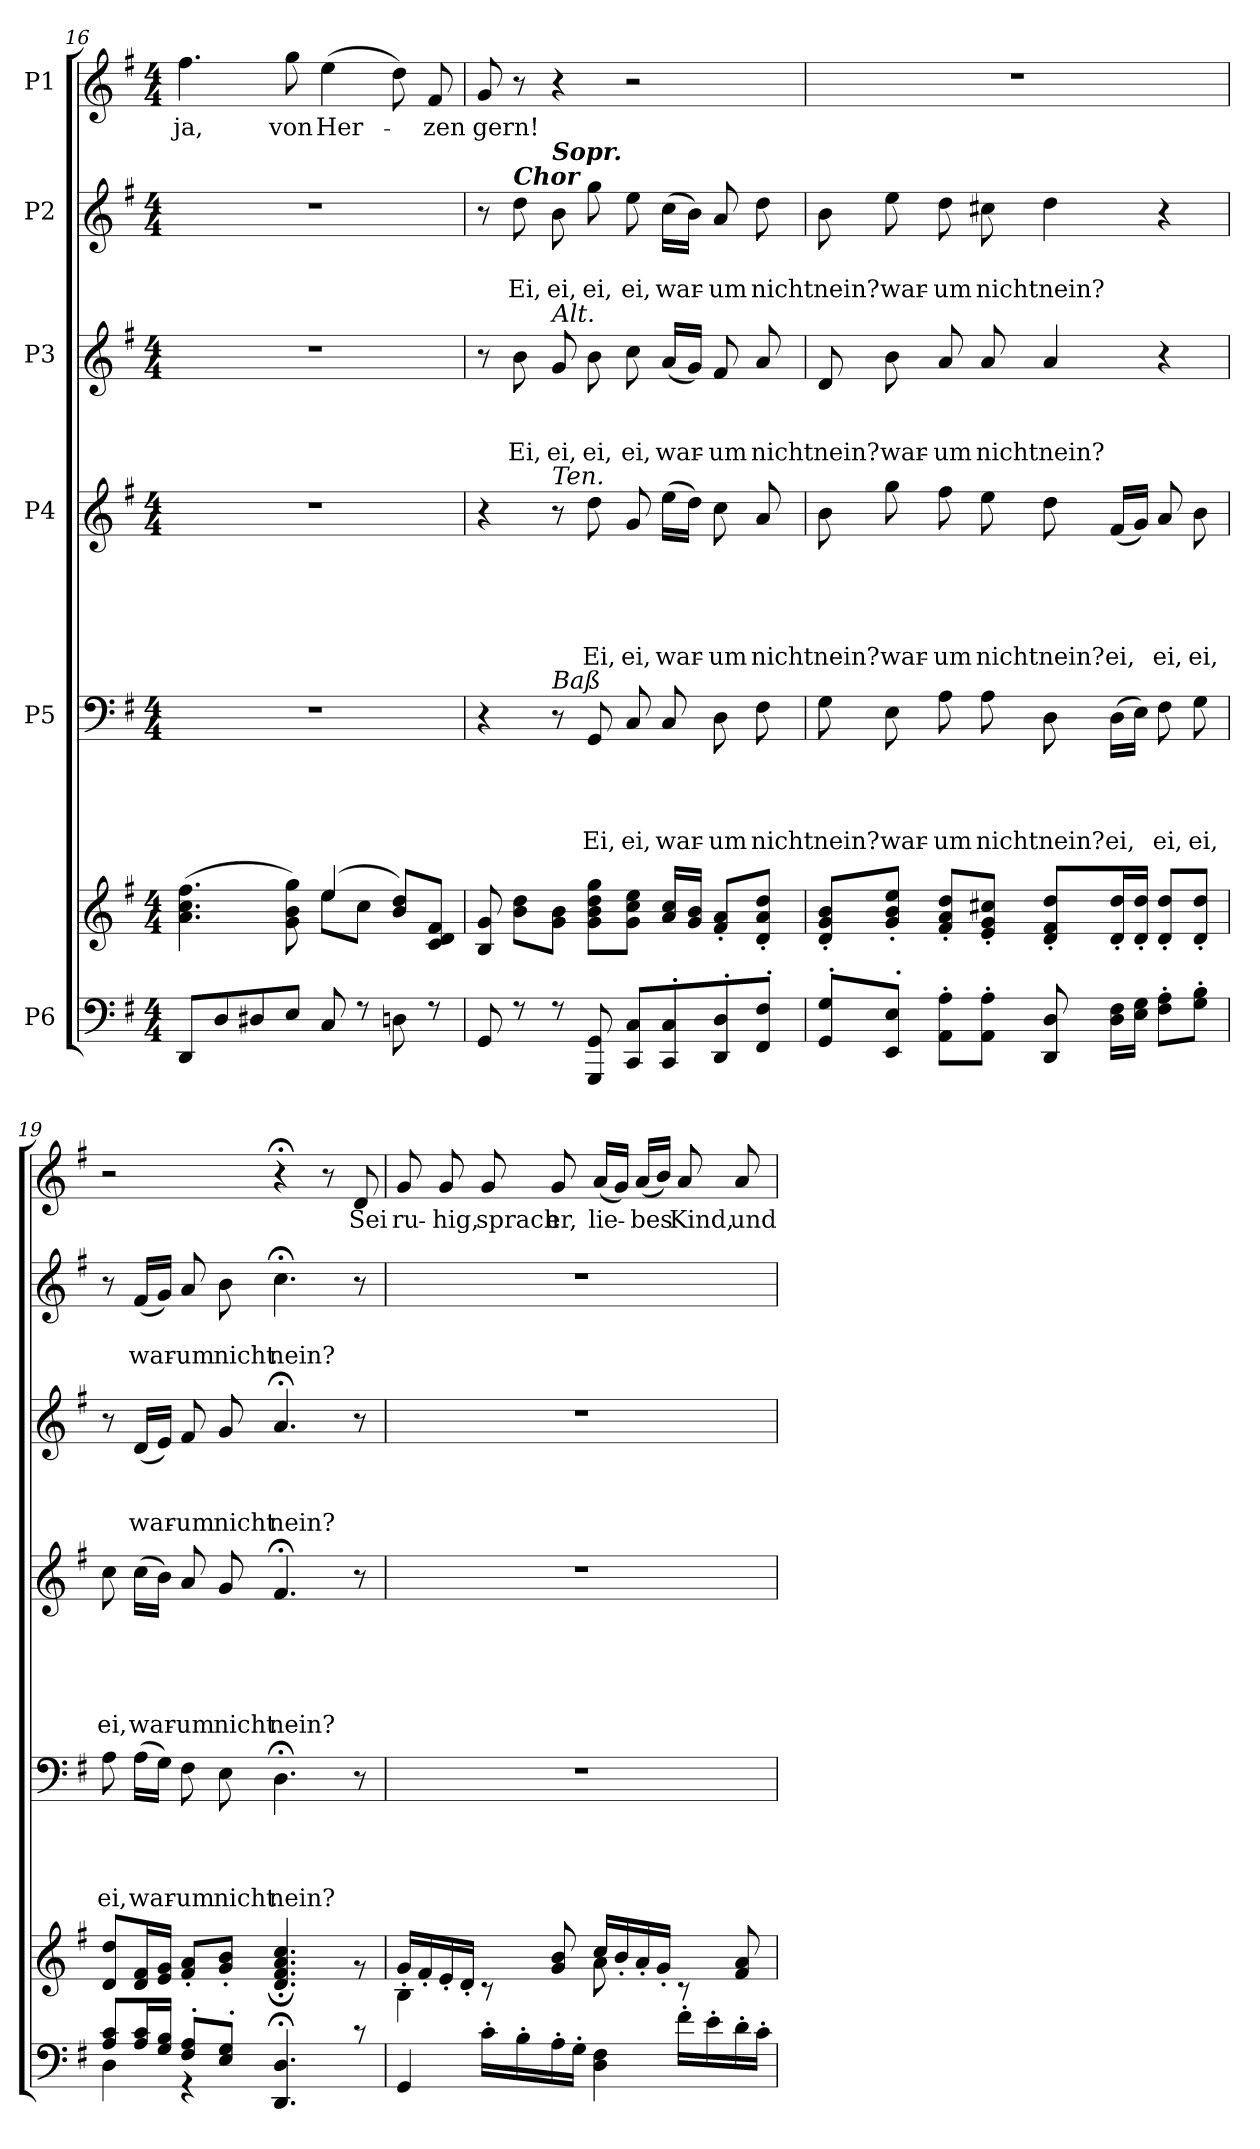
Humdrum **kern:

**kern	**kern	**kern	**text	**text	**text	**text	**kern	**text	**text	**text	**text	**text	**kern	**text	**text	**text	**kern	**text	**text	**kern	**text
*part6	*part6	*part5	*part5	*part5	*part5	*part5	*part4	*part4	*part4	*part4	*part4	*part4	*part3	*part3	*part3	*part3	*part2	*part2	*part2	*part1	*part1
*staff7	*staff6	*staff5	*staff5	*staff5	*staff5	*staff5	*staff4	*staff4	*staff4	*staff4	*staff4	*staff4	*staff3	*staff3	*staff3	*staff3	*staff2	*staff2	*staff2	*staff1	*staff1
*I"P6	*	*I"P5	*	*	*	*	*I"P4	*	*	*	*	*	*I"P3	*	*	*	*I"P2	*	*	*I"P1	*
!!LO:PB:g=z
*clefF4	*clefG2	*clefF4	*	*	*	*	*clefG2	*	*	*	*	*	*clefG2	*	*	*	*clefG2	*	*	*clefG2	*
*	*	*	*	*	*	*	*ITrd7c12	*	*	*	*	*	*	*	*	*	*	*	*	*	*
*k[f#]	*k[f#]	*k[f#]	*	*	*	*	*k[f#]	*	*	*	*	*	*k[f#]	*	*	*	*k[f#]	*	*	*k[f#]	*
*G:	*G:	*G:	*	*	*	*	*G:	*	*	*	*	*	*G:	*	*	*	*G:	*	*	*G:	*
*M4/4	*M4/4	*M4/4	*	*	*	*	*M4/4	*	*	*	*	*	*M4/4	*	*	*	*M4/4	*	*	*M4/4	*
=16	=16	=16	=16	=16	=16	=16	=16	=16	=16	=16	=16	=16	=16	=16	=16	=16	=16	=16	=16	=16	=16
*^	*^	*	*	*	*	*	*	*	*	*	*	*	*	*	*	*	*	*	*	*	*
!	!	!	!	!	!	!	!	!	!	!	!	!	!	!	!	!	!	!	!	!	!	!	!LO:LY:b
8DD/L	1ryy	2ryy	(>4.a\ 4.cc\ 4.ff#\	1r	.	.	.	.	1r	.	.	.	.	.	1r	.	.	.	1r	.	.	4.ff#\	ja,
8D/	.	.	.	.	.	.	.	.	.	.	.	.	.	.	.	.	.	.	.	.	.	.	.
8D#X/	.	.	.	.	.	.	.	.	.	.	.	.	.	.	.	.	.	.	.	.	.	.	.
!	!	!	!	!	!	!	!	!	!	!	!	!	!	!	!	!	!	!	!	!	!	!	!LO:LY:b
8E/J	.	.	8g\ 8b\ 8gg\)	.	.	.	.	.	.	.	.	.	.	.	.	.	.	.	.	.	.	8gg\	von
!	!	!	!	!	!	!	!	!	!	!	!	!	!	!	!	!	!	!	!	!	!	!	!LO:LY:b
8C/	.	(>4ee/	8ee\L	.	.	.	.	.	.	.	.	.	.	.	.	.	.	.	.	.	.	(>4ee\	Her-
8r	.	.	8cc\J	.	.	.	.	.	.	.	.	.	.	.	.	.	.	.	.	.	.	.	.
8Dn\	.	8b/ 8dd/L)	4ryy	.	.	.	.	.	.	.	.	.	.	.	.	.	.	.	.	.	.	8dd\)	.
!	!	!	!	!	!	!	!	!	!	!	!	!	!	!	!	!	!	!	!	!	!	!	!LO:LY:b
8r	.	8c/ 8d/ 8f#/J	.	.	.	.	.	.	.	.	.	.	.	.	.	.	.	.	.	.	.	8f#/	-zen
=17	=17	=17	=17	=17	=17	=17	=17	=17	=17	=17	=17	=17	=17	=17	=17	=17	=17	=17	=17	=17	=17	=17	=17
!	!	!	!	!	!	!	!	!	!	!	!	!	!	!	!	!	!	!	!	!	!	!	!LO:LY:b
8GG/	1ryy	1ryy	8B/ 8g/	4r	.	.	.	.	4r	.	.	.	.	.	8r	.	.	.	8r	.	.	8g/	gern!
!	!	!	!	!	!	!	!	!	!	!	!	!	!	!	!	!	!	!	!LO:TX:a:Bi:t=Chor	!	!	!	!
!	!	!	!	!	!	!	!	!	!	!	!	!	!	!	!	!	!	!LO:LY:b	!	!	!LO:LY:b	!	!
8r	.	.	8b\ 8dd\L	.	.	.	.	.	.	.	.	.	.	.	8b\	.	.	Ei,	8dd\	.	Ei,	8r	.
!	!	!	!	!	!	!	!	!	!	!	!	!	!	!	!	!	!	!	!LO:TX:a:Bi:t=Sopr.	!	!	!	!
!	!	!	!	!	!	!	!	!	!	!	!	!	!	!	!LO:TX:a:i:t=Alt.	!	!	!	!	!	!	!	!
!	!	!	!	!	!	!	!	!	!LO:TX:a:i:t=Ten.	!	!	!	!	!	!	!	!	!	!	!	!	!	!
!	!	!	!	!LO:TX:a:i:t=Baß	!	!	!	!	!	!	!	!	!	!	!	!	!	!	!	!	!	!	!
!	!	!	!	!	!	!	!	!	!	!	!	!	!	!	!	!	!	!LO:LY:b	!	!	!LO:LY:b	!	!
8r	.	.	8g\ 8b\J	8r	.	.	.	.	8r	.	.	.	.	.	8g/	.	.	ei,	8b\	.	ei,	4r	.
!	!	!	!	!	!	!	!	!LO:LY:b	!	!	!	!	!	!LO:LY:b	!	!	!	!LO:LY:b	!	!	!LO:LY:b	!	!
8GGG/ 8GG/	.	.	8g\ 8b\ 8dd\ 8gg\L	8GG/	.	.	.	Ei,	8d\	.	.	.	.	Ei,	8b\	.	.	ei,	8gg\	.	ei,	.	.
!	!	!	!	!	!	!	!	!LO:LY:b	!	!	!	!	!	!LO:LY:b	!	!	!	!LO:LY:b	!	!	!LO:LY:b	!	!
8CC/ 8C/L	.	.	8g\ 8cc\ 8ee\J	8C/	.	.	.	ei,	8G/	.	.	.	.	ei,	8cc\	.	.	ei,	8ee\	.	ei,	2r	.
!	!	!	!	!	!	!	!	!LO:LY:b	!	!	!	!	!	!LO:LY:b	!	!	!	!LO:LY:b	!	!	!LO:LY:b	!	!
8CC/'> 8C/'>	.	.	16a/ 16cc/LL	8C/	.	.	.	war-	(>16e\LL	.	.	.	.	war-	(<16a/LL	.	.	war-	(>16cc\LL	.	war-	.	.
.	.	.	16g/ 16b/JJ	.	.	.	.	.	16d\JJ)	.	.	.	.	.	16g/JJ)	.	.	.	16b\JJ)	.	.	.	.
!	!	!	!	!	!	!	!	!LO:LY:b	!	!	!	!	!	!LO:LY:b	!	!	!	!LO:LY:b	!	!	!LO:LY:b	!	!
8DD/'> 8D/'>	.	.	8f#/'> 8a/'>L	8D\	.	.	.	-um	8c\	.	.	.	.	-um	8f#/	.	.	-um	8a/	.	-um	.	.
!	!	!	!	!	!	!	!	!LO:LY:b	!	!	!	!	!	!LO:LY:b	!	!	!	!LO:LY:b	!	!	!LO:LY:b	!	!
8FF#/'> 8F#/'>J	.	.	8d/'> 8a/'> 8dd/'>J	8F#\	.	.	.	nicht	8A/	.	.	.	.	nicht	8a/	.	.	nicht	8dd\	.	nicht	.	.
=18	=18	=18	=18	=18	=18	=18	=18	=18	=18	=18	=18	=18	=18	=18	=18	=18	=18	=18	=18	=18	=18	=18	=18
!	!	!	!	!	!	!	!	!LO:LY:b	!	!	!	!	!	!LO:LY:b	!	!	!	!LO:LY:b	!	!	!LO:LY:b	!	!
8GG/'> 8G/'>L	1ryy	1ryy	8d/'> 8g/'> 8b/'>L	8G\	.	.	.	nein?	8B\	.	.	.	.	nein?	8d/	.	.	nein?	8b\	.	nein?	1r	.
!	!	!	!	!	!	!	!	!LO:LY:b	!	!	!	!	!	!LO:LY:b	!	!	!	!LO:LY:b	!	!	!LO:LY:b	!	!
8EE/'> 8E/'>J	.	.	8g/'> 8b/'> 8ee/'>J	8E\	.	.	.	war-	8g\	.	.	.	.	war-	8b\	.	.	war-	8ee\	.	war-	.	.
!	!	!	!	!	!	!	!	!LO:LY:b	!	!	!	!	!	!LO:LY:b	!	!	!	!LO:LY:b	!	!	!LO:LY:b	!	!
8AA\'> 8A\'>L	.	.	8f#/'> 8a/'> 8dd/'>L	8A\	.	.	.	-um	8f#\	.	.	.	.	-um	8a/	.	.	-um	8dd\	.	-um	.	.
!	!	!	!	!	!	!	!	!LO:LY:b	!	!	!	!	!	!LO:LY:b	!	!	!	!LO:LY:b	!	!	!LO:LY:b	!	!
8AA\'> 8A\'>J	.	.	8e/'> 8g/'> 8cc#X/'>J	8A\	.	.	.	nicht	8e\	.	.	.	.	nicht	8a/	.	.	nicht	8cc#X\	.	nicht	.	.
!	!	!	!	!	!	!	!	!LO:LY:b	!	!	!	!	!	!LO:LY:b	!	!	!	!LO:LY:b	!	!	!LO:LY:b	!	!
8DD/ 8D/	.	.	8d/'> 8f#/'> 8dd/'>L	8D\	.	.	.	nein?	8d\	.	.	.	.	nein?	4a/	.	.	nein?	4dd\	.	nein?	.	.
!	!	!	!	!	!	!	!	!LO:LY:b	!	!	!	!	!	!LO:LY:b	!	!	!	!	!	!	!	!	!
16D\ 16F#\LL	.	.	16d/'> 16dd/'>L	(>16D\LL	.	.	.	ei,	(<16F#/LL	.	.	.	.	ei,	.	.	.	.	.	.	.	.	.
16E\ 16G\JJ	.	.	16d/'> 16dd/'>JJ	16E\JJ)	.	.	.	.	16G/JJ)	.	.	.	.	.	.	.	.	.	.	.	.	.	.
!	!	!	!	!	!	!	!	!LO:LY:b	!	!	!	!	!	!LO:LY:b	!	!	!	!	!	!	!	!	!
8F#\'> 8A\'>L	.	.	8d/'> 8dd/'>L	8F#\	.	.	.	ei,	8A/	.	.	.	.	ei,	4r	.	.	.	4r	.	.	.	.
!	!	!	!	!	!	!	!	!LO:LY:b	!	!	!	!	!	!LO:LY:b	!	!	!	!	!	!	!	!	!
8G\'> 8B\'>J	.	.	8d/'> 8dd/'>J	8G\	.	.	.	ei,	8B\	.	.	.	.	ei,	.	.	.	.	.	.	.	.	.
!!LO:LB:g=z
=19	=19	=19	=19	=19	=19	=19	=19	=19	=19	=19	=19	=19	=19	=19	=19	=19	=19	=19	=19	=19	=19	=19	=19
!	!	!	!	!	!	!	!	!LO:LY:b	!	!	!	!	!	!LO:LY:b	!	!	!	!	!	!	!	!	!
8A/ 8c/L	4D\	1ryy	8d/ 8dd/L	8A\	.	.	.	ei,	8c\	.	.	.	.	ei,	8r	.	.	.	8r	.	.	2r	.
!	!	!	!	!	!	!	!	!LO:LY:b	!	!	!	!	!	!LO:LY:b	!	!	!	!LO:LY:b	!	!	!LO:LY:b	!	!
16A/ 16c/L	.	.	16d/ 16f#/L	(>16A\LL	.	.	.	war-	(>16c\LL	.	.	.	.	war-	(<16d/LL	.	.	war-	(<16f#/LL	.	war-	.	.
16G/ 16B/JJ	.	.	16e/ 16g/JJ	16G\JJ)	.	.	.	.	16B\JJ)	.	.	.	.	.	16e/JJ)	.	.	.	16g/JJ)	.	.	.	.
!	!	!	!	!	!	!	!	!LO:LY:b	!	!	!	!	!	!LO:LY:b	!	!	!	!LO:LY:b	!	!	!LO:LY:b	!	!
8F#/'< 8A/'<L	4rGG	.	8f#/'> 8a/'>L	8F#\	.	.	.	-um	8A/	.	.	.	.	-um	8f#/	.	.	-um	8a/	.	-um	.	.
!	!	!	!	!	!	!	!	!LO:LY:b	!	!	!	!	!	!LO:LY:b	!	!	!	!LO:LY:b	!	!	!LO:LY:b	!	!
8E/'< 8G/'<J	.	.	8g/'> 8b/'>J	8E\	.	.	.	nicht	8G/	.	.	.	.	nicht	8g/	.	.	nicht	8b\	.	nicht	.	.
!	!	!	!	!	!	!	!	!LO:LY:b	!	!	!	!	!	!LO:LY:b	!	!	!	!LO:LY:b	!	!	!LO:LY:b	!	!
4.DD/;< 4.D/;<	2ryy	.	4.d/;< 4.f#/;< 4.a/;< 4.cc/;<	4.D;<\	.	.	.	nein?	4.F#;</	.	.	.	.	nein?	4.a;</	.	.	nein?	4.cc;<\	.	nein?	4r;<	.
.	.	.	.	.	.	.	.	.	.	.	.	.	.	.	.	.	.	.	.	.	.	8r	.
!	!	!	!	!	!	!	!	!	!	!	!	!	!	!	!	!	!	!	!	!	!	!	!LO:LY:b
8rc	.	.	8r	8r	.	.	.	.	8r	.	.	.	.	.	8r	.	.	.	8r	.	.	8d/	Sei
=20	=20	=20	=20	=20	=20	=20	=20	=20	=20	=20	=20	=20	=20	=20	=20	=20	=20	=20	=20	=20	=20	=20	=20
!	!	!	!	!	!	!	!	!	!	!	!	!	!	!	!	!	!	!	!	!	!	!	!LO:LY:b
4GG/	1ryy	4B\	16g'>/LL	1r	.	.	.	.	1r	.	.	.	.	.	1r	.	.	.	1r	.	.	8g/	ru-
.	.	.	16f#'>/	.	.	.	.	.	.	.	.	.	.	.	.	.	.	.	.	.	.	.	.
!	!	!	!	!	!	!	!	!	!	!	!	!	!	!	!	!	!	!	!	!	!	!	!LO:LY:b
.	.	.	16e'>/	.	.	.	.	.	.	.	.	.	.	.	.	.	.	.	.	.	.	8g/	-hig,
.	.	.	16d'>/JJ	.	.	.	.	.	.	.	.	.	.	.	.	.	.	.	.	.	.	.	.
!	!	!	!	!	!	!	!	!	!	!	!	!	!	!	!	!	!	!	!	!	!	!	!LO:LY:b
16c'>\LL	.	4ryy	8rc	.	.	.	.	.	.	.	.	.	.	.	.	.	.	.	.	.	.	8g/	sprach
16B'>\	.	.	.	.	.	.	.	.	.	.	.	.	.	.	.	.	.	.	.	.	.	.	.
!	!	!	!	!	!	!	!	!	!	!	!	!	!	!	!	!	!	!	!	!	!	!	!LO:LY:b
16A'>\	.	.	8g/ 8b/	.	.	.	.	.	.	.	.	.	.	.	.	.	.	.	.	.	.	8g/	er,
16G'>\JJ	.	.	.	.	.	.	.	.	.	.	.	.	.	.	.	.	.	.	.	.	.	.	.
!	!	!	!	!	!	!	!	!	!	!	!	!	!	!	!	!	!	!	!	!	!	!	!LO:LY:b
4D\ 4F#\	.	8a\	16cc'>/LL	.	.	.	.	.	.	.	.	.	.	.	.	.	.	.	.	.	.	(<16a/LL	lie-
.	.	.	16b'>/	.	.	.	.	.	.	.	.	.	.	.	.	.	.	.	.	.	.	16g/JJ)	.
!	!	!	!	!	!	!	!	!	!	!	!	!	!	!	!	!	!	!	!	!	!	!	!LO:LY:b
.	.	4.ryy	16a'>/	.	.	.	.	.	.	.	.	.	.	.	.	.	.	.	.	.	.	(<16a/LL	-bes
.	.	.	16g'>/JJ	.	.	.	.	.	.	.	.	.	.	.	.	.	.	.	.	.	.	16b/JJ)	.
!	!	!	!	!	!	!	!	!	!	!	!	!	!	!	!	!	!	!	!	!	!	!	!LO:LY:b
16f#'>\LL	.	.	8rc	.	.	.	.	.	.	.	.	.	.	.	.	.	.	.	.	.	.	8a/	Kind,
16e'>\	.	.	.	.	.	.	.	.	.	.	.	.	.	.	.	.	.	.	.	.	.	.	.
!	!	!	!	!	!	!	!	!	!	!	!	!	!	!	!	!	!	!	!	!	!	!	!LO:LY:b
16d'>\	.	.	8f#/ 8a/	.	.	.	.	.	.	.	.	.	.	.	.	.	.	.	.	.	.	8a/	und
16c'>\JJ	.	.	.	.	.	.	.	.	.	.	.	.	.	.	.	.	.	.	.	.	.	.	.
*v	*v	*	*	*	*	*	*	*	*	*	*	*	*	*	*	*	*	*	*	*	*	*	*
*	*v	*v	*	*	*	*	*	*	*	*	*	*	*	*	*	*	*	*	*	*	*	*
=	=	=	=	=	=	=	=	=	=	=	=	=	=	=	=	=	=	=	=	=	=
*-	*-	*-	*-	*-	*-	*-	*-	*-	*-	*-	*-	*-	*-	*-	*-	*-	*-	*-	*-	*-	*-
